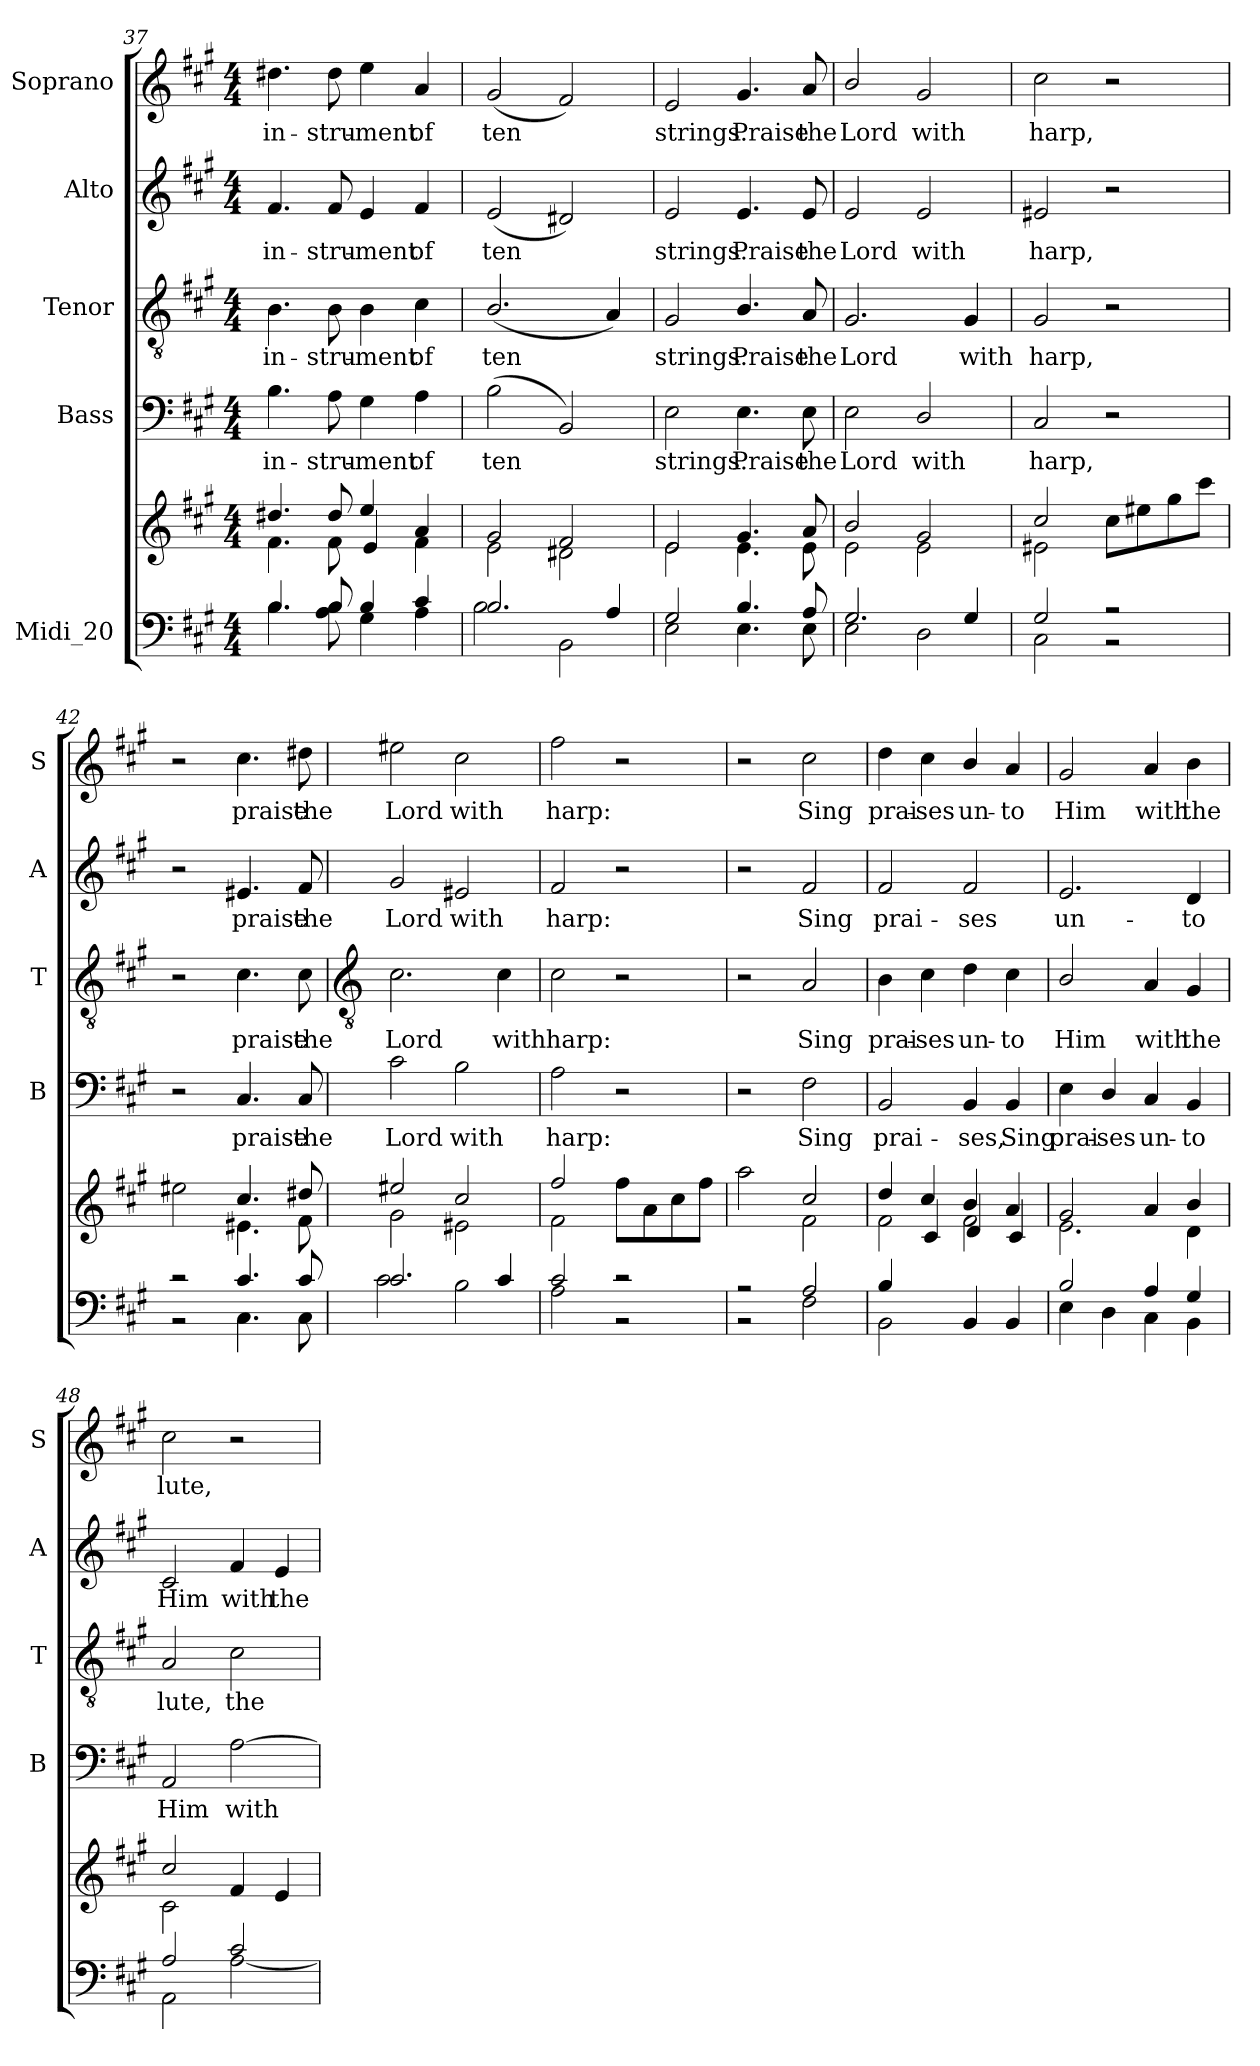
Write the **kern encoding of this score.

**kern	**kern	**kern	**text	**kern	**text	**kern	**text	**kern	**text
*part5	*part5	*part4	*part4	*part3	*part3	*part2	*part2	*part1	*part1
*staff6	*staff5	*staff4	*staff4	*staff3	*staff3	*staff2	*staff2	*staff1	*staff1
*I"Midi_20	*	*I"Bass	*	*I"Tenor	*	*I"Alto	*	*I"Soprano	*
*	*	*I'B	*	*I'T	*	*I'A	*	*I'S	*
*clefF4	*clefG2	*clefF4	*	*clefGv2	*	*clefG2	*	*clefG2	*
*k[f#c#g#]	*k[f#c#g#]	*k[f#c#g#]	*	*k[f#c#g#]	*	*k[f#c#g#]	*	*k[f#c#g#]	*
*A:	*A:	*A:	*	*A:	*	*A:	*	*A:	*
*M4/4	*M4/4	*M4/4	*	*M4/4	*	*M4/4	*	*M4/4	*
=37	=37	=37	=37	=37	=37	=37	=37	=37	=37
*^	*^	*	*	*	*	*	*	*	*
!	!	!	!	!	!LO:LY:b	!	!LO:LY:b	!	!LO:LY:b	!	!LO:LY:b
4.B	4.B	4.dd#X/	4.f#	4.B	in-	4.B	in-	4.f#	in-	4.dd#X	in-
!	!	!	!	!	!LO:LY:b	!	!LO:LY:b	!	!LO:LY:b	!	!LO:LY:b
8B	8A 8B	8dd#/	8f#	8A	-stru-	8B	-stru-	8f#	-stru-	8dd#	-stru-
!	!	!	!	!	!LO:LY:b	!	!LO:LY:b	!	!LO:LY:b	!	!LO:LY:b
4B	4G#	4ee/	4e/	4G#	-ment	4B	-ment	4e	-ment	4ee	-ment
!	!	!	!	!	!LO:LY:b	!	!LO:LY:b	!	!LO:LY:b	!	!LO:LY:b
4c#	4A	4a	4f#	4A	of	4c#	of	4f#	of	4a	of
=38	=38	=38	=38	=38	=38	=38	=38	=38	=38	=38	=38
!	!	!	!	!	!LO:LY:b	!	!LO:LY:b	!	!LO:LY:b	!	!LO:LY:b
2.B/	2B	2g#	2e	(2B	ten	(<2.B/	ten	(<2e	ten	(<2g#	ten
.	2BB\	2f#	2d#X	2BB)	.	.	.	2d#X)	.	2f#)	.
4A/	.	.	.	.	.	4A)	.	.	.	.	.
=39	=39	=39	=39	=39	=39	=39	=39	=39	=39	=39	=39
!	!	!	!	!	!LO:LY:b	!	!LO:LY:b	!	!LO:LY:b	!	!LO:LY:b
2G#	2E	2e	2e	2E	strings.	2G#	strings.	2e	strings.	2e	strings.
!	!	!	!	!	!LO:LY:b	!	!LO:LY:b	!	!LO:LY:b	!	!LO:LY:b
4.B	4.E	4.g#	4.e	4.E	Praise	4.B/	Praise	4.e	Praise	4.g#	Praise
!	!	!	!	!	!LO:LY:b	!	!LO:LY:b	!	!LO:LY:b	!	!LO:LY:b
8A	8E	8a	8e	8E	the	8A	the	8e	the	8a	the
=40	=40	=40	=40	=40	=40	=40	=40	=40	=40	=40	=40
!	!	!	!	!	!LO:LY:b	!	!LO:LY:b	!	!LO:LY:b	!	!LO:LY:b
2.G#/	2E	2b/	2e	2E	Lord	2.G#	Lord	2e	Lord	2b/	Lord
!	!	!	!	!	!LO:LY:b	!	!	!	!LO:LY:b	!	!LO:LY:b
.	2D	2g#	2e	2D/	with	.	.	2e	with	2g#	with
!	!	!	!	!	!	!	!LO:LY:b	!	!	!	!
4G#/	.	.	.	.	.	4G#	with	.	.	.	.
=41	=41	=41	=41	=41	=41	=41	=41	=41	=41	=41	=41
!	!	!	!	!	!LO:LY:b	!	!LO:LY:b	!	!LO:LY:b	!	!LO:LY:b
2G#	2C#\	2cc#/	2e#X	2C#	harp,	2G#	harp,	2e#X	harp,	2cc#	harp,
2r	2r	8cc#L	2ryy	2r	.	2r	.	2r	.	2r	.
.	.	8ee#X	.	.	.	.	.	.	.	.	.
.	.	8gg#	.	.	.	.	.	.	.	.	.
.	.	8ccc#J	.	.	.	.	.	.	.	.	.
=42	=42	=42	=42	=42	=42	=42	=42	=42	=42	=42	=42
2r	2r	2ee#X	2ryy	2r	.	2r	.	2r	.	2r	.
!	!	!	!	!	!LO:LY:b	!	!LO:LY:b	!	!LO:LY:b	!	!LO:LY:b
4.c#	4.C#\	4.cc#/	4.e#X	4.C#	praise	4.c#	praise	4.e#X	praise	4.cc#	praise
!	!	!	!	!	!LO:LY:b	!	!LO:LY:b	!	!LO:LY:b	!	!LO:LY:b
8c#	8C#\	8dd#X/	8f#	8C#	the	8c#	the	8f#	the	8dd#X	the
!!LO:LB:g=z
=43	=43	=43	=43	=43	=43	=43	=43	=43	=43	=43	=43
*	*	*	*	*	*	*clefGv2	*	*	*	*	*
!	!	!	!	!	!LO:LY:b	!	!LO:LY:b	!	!LO:LY:b	!	!LO:LY:b
2.c#/	2c#	2ee#X	2g#\	2c#	Lord	2.c#	Lord	2g#	Lord	2ee#X	Lord
!	!	!	!	!	!LO:LY:b	!	!	!	!LO:LY:b	!	!LO:LY:b
.	2B	2cc#/	2e#X	2B	with	.	.	2e#X	with	2cc#	with
!	!	!	!	!	!	!	!LO:LY:b	!	!	!	!
4c#/	.	.	.	.	.	4c#	with	.	.	.	.
=44	=44	=44	=44	=44	=44	=44	=44	=44	=44	=44	=44
!	!	!	!	!	!LO:LY:b	!	!LO:LY:b	!	!LO:LY:b	!	!LO:LY:b
2c#	2A	2ff#	2f#\	2A	harp:	2c#	harp:	2f#	harp:	2ff#	harp:
2r	2r	8ff#L	2ryy	2r	.	2r	.	2r	.	2r	.
.	.	8a	.	.	.	.	.	.	.	.	.
.	.	8cc#	.	.	.	.	.	.	.	.	.
.	.	8ff#J	.	.	.	.	.	.	.	.	.
=45	=45	=45	=45	=45	=45	=45	=45	=45	=45	=45	=45
2r	2r	2aa	2ryy	2r	.	2r	.	2r	.	2r	.
!	!	!	!	!	!LO:LY:b	!	!LO:LY:b	!	!LO:LY:b	!	!LO:LY:b
2A	2F#	2cc#/	2f#	2F#	Sing	2A	Sing	2f#	Sing	2cc#	Sing
=46	=46	=46	=46	=46	=46	=46	=46	=46	=46	=46	=46
*	*	*	*^	*	*	*	*	*	*	*	*
!	!	!	!	!	!	!LO:LY:b	!	!LO:LY:b	!	!LO:LY:b	!	!LO:LY:b
4B/	2BB\	4dd/	2f#\	4ryy	2BB	prai-	4B	prai-	2f#	prai-	4dd	prai-
!	!	!	!	!	!	!	!	!LO:LY:b	!	!	!	!LO:LY:b
2.ryy	.	4cc#/	.	4c#/	.	.	4c#	-ses	.	.	4cc#	-ses
!	!	!	!	!	!	!LO:LY:b	!	!LO:LY:b	!	!LO:LY:b	!	!LO:LY:b
.	4BB	4b/	2f#\	4d/	4BB	-ses,	4d	un-	2f#	-ses	4b/	un-
!	!	!	!	!	!	!LO:LY:b	!	!LO:LY:b	!	!	!	!LO:LY:b
.	4BB	4a	.	4c#/	4BB	Sing	4c#	-to	.	.	4a	-to
=47	=47	=47	=47	=47	=47	=47	=47	=47	=47	=47	=47	=47
!	!	!	!	!	!	!LO:LY:b	!	!LO:LY:b	!	!LO:LY:b	!	!LO:LY:b
*	*	*	*v	*v	*	*	*	*	*	*	*	*
2B/	4E	2g#	2.e\	4E	prai-	2B/	Him	2.e	un-	2g#	Him
!	!	!	!	!	!LO:LY:b	!	!	!	!	!	!
.	4D	.	.	4D/	-ses	.	.	.	.	.	.
!	!	!	!	!	!LO:LY:b	!	!LO:LY:b	!	!	!	!LO:LY:b
4A	4C#\	4a	.	4C#	un-	4A	with	.	.	4a	with
!	!	!	!	!	!LO:LY:b	!	!LO:LY:b	!	!LO:LY:b	!	!LO:LY:b
4G#	4BB\	4b/	4d	4BB	-to	4G#	the	4d	-to	4b	the
=48	=48	=48	=48	=48	=48	=48	=48	=48	=48	=48	=48
!	!	!	!	!	!LO:LY:b	!	!LO:LY:b	!	!LO:LY:b	!	!LO:LY:b
2A	2AA\	2cc#/	2c#	2AA	Him	2A	lute,	2c#	Him	2cc#	lute,
!	!	!	!	!	!LO:LY:b	!	!LO:LY:b	!	!LO:LY:b	!	!
2c#	[2A	2ryy	4f#	[2A	with	2c#	the	4f#	with	2r	.
!	!	!	!	!	!	!	!	!	!LO:LY:b	!	!
.	.	.	4e	.	.	.	.	4e	the	.	.
*v	*v	*	*	*	*	*	*	*	*	*	*
*	*v	*v	*	*	*	*	*	*	*	*
=	=	=	=	=	=	=	=	=	=
*-	*-	*-	*-	*-	*-	*-	*-	*-	*-
